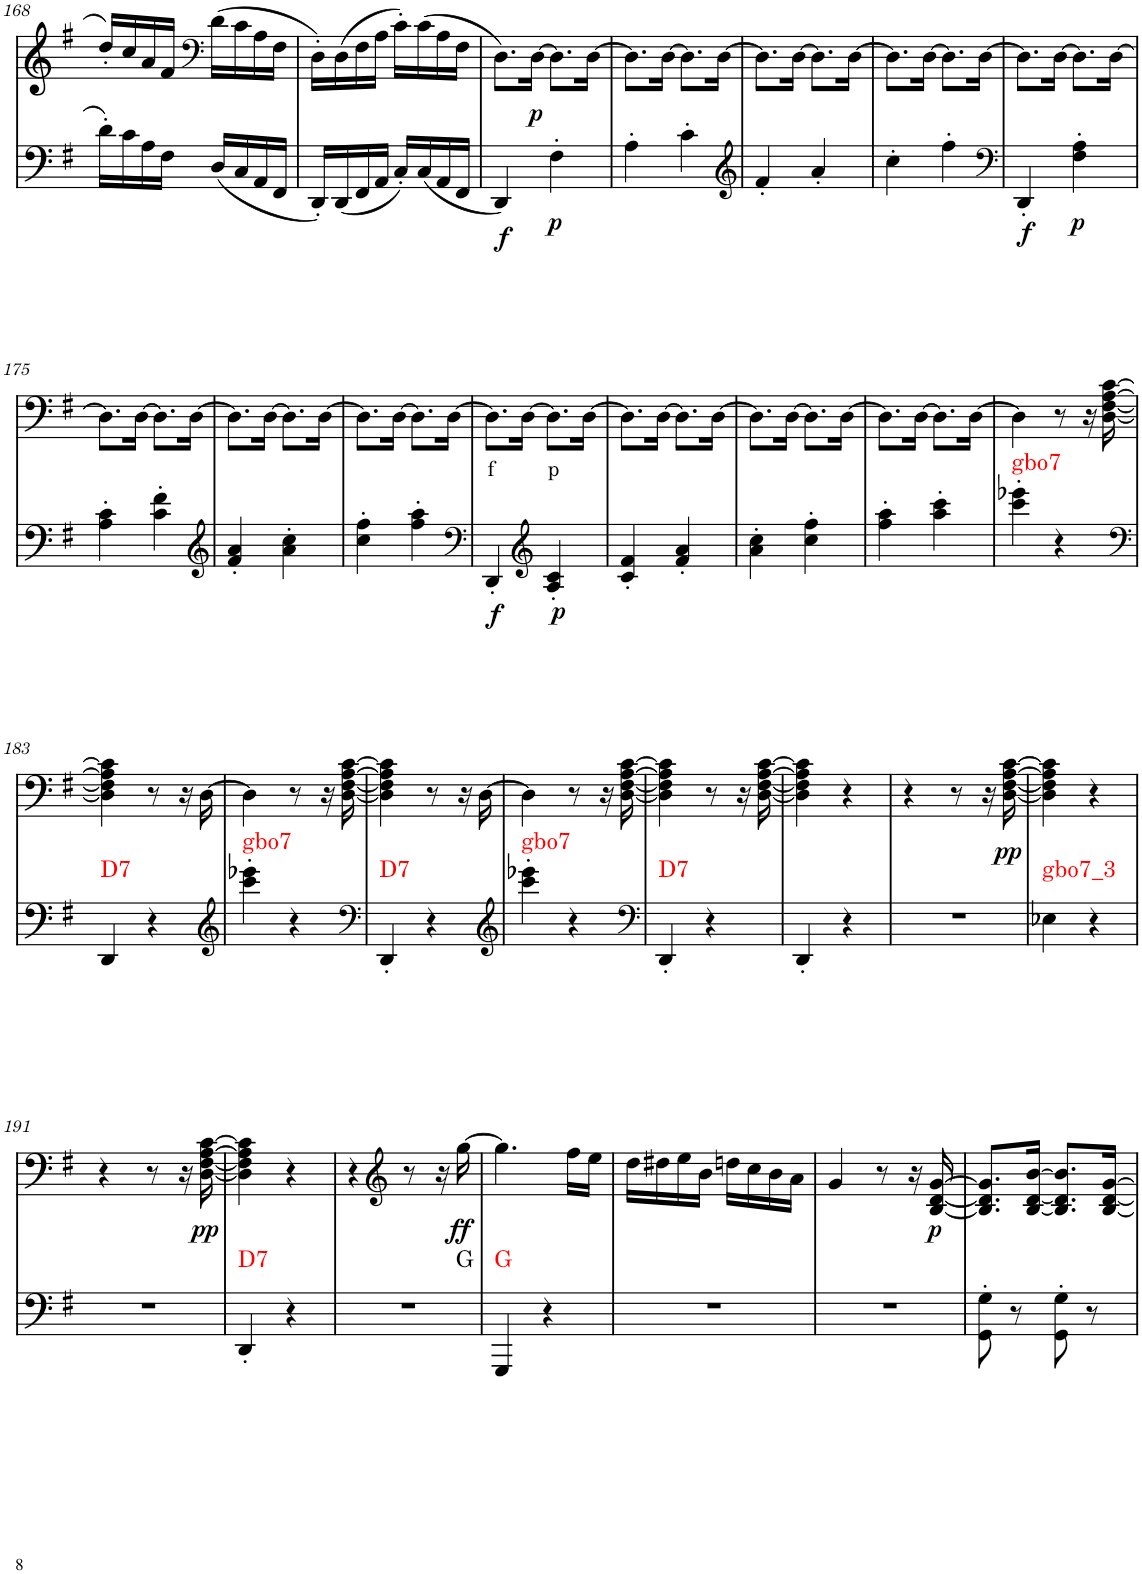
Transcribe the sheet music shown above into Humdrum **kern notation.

**kern	**dynam	**harte	**kern	**text	**dynam
*part2	*part2	*part2	*part1	*part1	*part1
*staff2	*staff2	*	*staff1	*staff1	*staff1
*I"piano	*	*	*I"piano	*	*
*I'Pno	*	*	*I'Pno	*	*
!!LO:PB:g=z
*clefF4	*	*	*clefG2	*	*
*k[f#]	*	*	*k[f#]	*	*
*G:	*	*	*G:	*	*
*M2/4	*	*	*M2/4	*	*
=168	=168	=168	=168	=168	=168
16d'\LL	.	.	16dd'/LL	.	.
16c\	.	.	16cc/	.	.
16A\	.	.	16a/	.	.
16F#\JJ	.	.	16f#/JJ	.	.
*	*	*	*clefF4	*	*
(16D/LL	.	.	(16d\LL	.	.
16C/	.	.	16c\	.	.
16AA/	.	.	16A\	.	.
16FF#/JJ	.	.	16F#\JJ	.	.
=169	=169	=169	=169	=169	=169
16DD'/LL)	.	.	16D'\LL)	.	.
(16DD/	.	.	(16D\	.	.
16FF#/	.	.	16F#\	.	.
16AA/JJ	.	.	16A\JJ	.	.
16C'/LL)	.	.	16c'\LL)	.	.
(16C/	.	.	(16c\	.	.
16AA/	.	.	16A\	.	.
16FF#/JJ	.	.	16F#\JJ	.	.
=170	=170	=170	=170	=170	=170
!	!LO:DY:b	!	!	!LO:LY:b	!
4DD/)	f	.	8.D\L)	f	.
!	!	!	!	!	!LO:DY:b
.	.	.	[16D\Jk	.	p
!	!LO:DY:b	!	!	!LO:LY:b	!
4F#'\	p	.	8.D\L]	p	.
.	.	.	[16D\Jk	.	.
=171	=171	=171	=171	=171	=171
4A'\	.	.	8.D\L]	.	.
.	.	.	[16D\Jk	.	.
4c'\	.	.	8.D\L]	.	.
.	.	.	[16D\Jk	.	.
=172	=172	=172	=172	=172	=172
*clefG2	*	*	*	*	*
4f#'/	.	.	8.D\L]	.	.
.	.	.	[16D\Jk	.	.
4a'/	.	.	8.D\L]	.	.
.	.	.	[16D\Jk	.	.
=173	=173	=173	=173	=173	=173
4cc'\	.	.	8.D\L]	.	.
.	.	.	[16D\Jk	.	.
4ff#'\	.	.	8.D\L]	.	.
.	.	.	[16D\Jk	.	.
=174	=174	=174	=174	=174	=174
*clefF4	*	*	*	*	*
!	!LO:DY:b	!	!	!LO:LY:b	!
4DD'/	f	.	8.D\L]	f	.
.	.	.	[16D\Jk	.	.
!	!LO:DY:b	!	!	!LO:LY:b	!
4F#\' 4A\'	p	.	8.D\L]	p	.
.	.	.	[16D\Jk	.	.
!!LO:LB:g=z
=175	=175	=175	=175	=175	=175
4A\' 4c\'	.	.	8.D\L]	.	.
.	.	.	[16D\Jk	.	.
4c\' 4f#\'	.	.	8.D\L]	.	.
.	.	.	[16D\Jk	.	.
=176	=176	=176	=176	=176	=176
*clefG2	*	*	*	*	*
4f#/' 4a/'	.	.	8.D\L]	.	.
.	.	.	[16D\Jk	.	.
4a\' 4cc\'	.	.	8.D\L]	.	.
.	.	.	[16D\Jk	.	.
=177	=177	=177	=177	=177	=177
4cc\' 4ff#\'	.	.	8.D\L]	.	.
.	.	.	[16D\Jk	.	.
4ff#\' 4aa\'	.	.	8.D\L]	.	.
.	.	.	[16D\Jk	.	.
=178	=178	=178	=178	=178	=178
*clefF4	*	*	*	*	*
!	!LO:DY:b	!	!	!LO:LY:b	!
4DD'/	f	.	8.D\L]	f	.
.	.	.	[16D\Jk	.	.
*clefG2	*	*	*	*	*
!	!LO:DY:b	!	!	!LO:LY:b	!
4A/' 4c/'	p	.	8.D\L]	p	.
.	.	.	[16D\Jk	.	.
=179	=179	=179	=179	=179	=179
4c/' 4f#/'	.	.	8.D\L]	.	.
.	.	.	[16D\Jk	.	.
4f#/' 4a/'	.	.	8.D\L]	.	.
.	.	.	[16D\Jk	.	.
=180	=180	=180	=180	=180	=180
4a\' 4cc\'	.	.	8.D\L]	.	.
.	.	.	[16D\Jk	.	.
4cc\' 4ff#\'	.	.	8.D\L]	.	.
.	.	.	[16D\Jk	.	.
=181	=181	=181	=181	=181	=181
4ff#\' 4aa\'	.	.	8.D\L]	.	.
.	.	.	[16D\Jk	.	.
4aa\' 4ccc\'	.	.	8.D\L]	.	.
.	.	.	[16D\Jk	.	.
=182	=182	=182	=182	=182	=182
!	!	!LO:H:kt=gbo7	!	!	!
4ccc\' 4eee-X\'	.	N	4D\]	.	.
4r	.	.	8r	.	.
.	.	.	16r	.	.
.	.	.	[16D\ [16F#\ [16A\ [16c\	.	.
!!LO:LB:g=z
=183	=183	=183	=183	=183	=183
*clefF4	*	*	*	*	*
!	!	!LO:H:kt=D7	!	!	!
4DD/	.	N	4D\] 4F#\] 4A\] 4c\]	.	.
4r	.	.	8r	.	.
.	.	.	16r	.	.
.	.	.	[16D\	.	.
=184	=184	=184	=184	=184	=184
*clefG2	*	*	*	*	*
!	!	!LO:H:kt=gbo7	!	!	!
4ccc\' 4eee-X\'	.	N	4D\]	.	.
4r	.	.	8r	.	.
.	.	.	16r	.	.
.	.	.	[16D\ [16F#\ [16A\ [16c\	.	.
=185	=185	=185	=185	=185	=185
*clefF4	*	*	*	*	*
!	!	!LO:H:kt=D7	!	!	!
4DD'/	.	N	4D\] 4F#\] 4A\] 4c\]	.	.
4r	.	.	8r	.	.
.	.	.	16r	.	.
.	.	.	[16D\	.	.
=186	=186	=186	=186	=186	=186
*clefG2	*	*	*	*	*
!	!	!LO:H:kt=gbo7	!	!	!
4ccc\' 4eee-X\'	.	N	4D\]	.	.
4r	.	.	8r	.	.
.	.	.	16r	.	.
.	.	.	[16D\ [16F#\ [16A\ [16c\	.	.
=187	=187	=187	=187	=187	=187
*clefF4	*	*	*	*	*
!	!	!LO:H:kt=D7	!	!	!
4DD'/	.	N	4D\] 4F#\] 4A\] 4c\]	.	.
4r	.	.	8r	.	.
.	.	.	16r	.	.
.	.	.	[16D\ [16F#\ [16A\ [16c\	.	.
=188	=188	=188	=188	=188	=188
4DD'/	.	.	4D\] 4F#\] 4A\] 4c\]	.	.
4r	.	.	4r	.	.
=189	=189	=189	=189	=189	=189
2r	.	.	4r	.	.
.	.	.	8r	.	.
.	.	.	16r	.	.
!	!	!	!	!LO:LY:b	!LO:DY:b
.	.	.	[16D\ [16F#\ [16A\ [16c\	pp	pp
=190	=190	=190	=190	=190	=190
!	!	!LO:H:kt=gbo7_3	!	!LO:LY:b	!
4E-X\	.	N	4D\] 4F#\] 4A\] 4c\]	pp	.
4r	.	.	4r	.	.
!!LO:LB:g=z
=191	=191	=191	=191	=191	=191
2r	.	.	4r	.	.
.	.	.	8r	.	.
.	.	.	16r	.	.
!	!	!	!	!LO:LY:b	!LO:DY:b
.	.	.	[16D\ [16F#\ [16A\ [16c\	pp	pp
=192	=192	=192	=192	=192	=192
!	!	!LO:H:kt=D7	!	!LO:LY:b	!
4DD'/	.	N	4D\] 4F#\] 4A\] 4c\]	pp	.
4r	.	.	4r	.	.
=193	=193	=193	=193	=193	=193
!	!	!LO:H:kt=G	!	!	!
2r	.	N	4r	.	.
*	*	*	*clefG2	*	*
.	.	.	8r	.	.
.	.	.	16r	.	.
!	!	!	!	!LO:LY:b	!LO:DY:b
.	.	.	[16gg\	ff	ff
=194	=194	=194	=194	=194	=194
!	!	!LO:H:kt=G	!	!	!
4GGG/	.	N	4.gg\]	.	.
4r	.	.	.	.	.
.	.	.	16ff#\LL	.	.
.	.	.	16ee\JJ	.	.
=195	=195	=195	=195	=195	=195
2r	.	.	16dd\LL	.	.
.	.	.	16dd#X\	.	.
.	.	.	16ee\	.	.
.	.	.	16b\JJ	.	.
.	.	.	16ddn\LL	.	.
.	.	.	16cc\	.	.
.	.	.	16b\	.	.
.	.	.	16a\JJ	.	.
=196	=196	=196	=196	=196	=196
2r	.	.	4g/	.	.
.	.	.	8r	.	.
.	.	.	16r	.	.
!	!	!	!	!LO:LY:b	!LO:DY:b
.	.	.	[16B/ [16d/ [16g/	p	p
=197	=197	=197	=197	=197	=197
8GG\' 8G\'	.	.	8.B/] 8.d/] 8.g/]L	.	.
8r	.	.	.	.	.
.	.	.	[16B/ [16d/ [16b/Jk	.	.
8GG\' 8G\'	.	.	8.B/] 8.d/] 8.b/]L	.	.
8r	.	.	.	.	.
.	.	.	[16B/ [16d/ [16g/Jk	.	.
=	=	=	=	=	=
*-	*-	*-	*-	*-	*-
